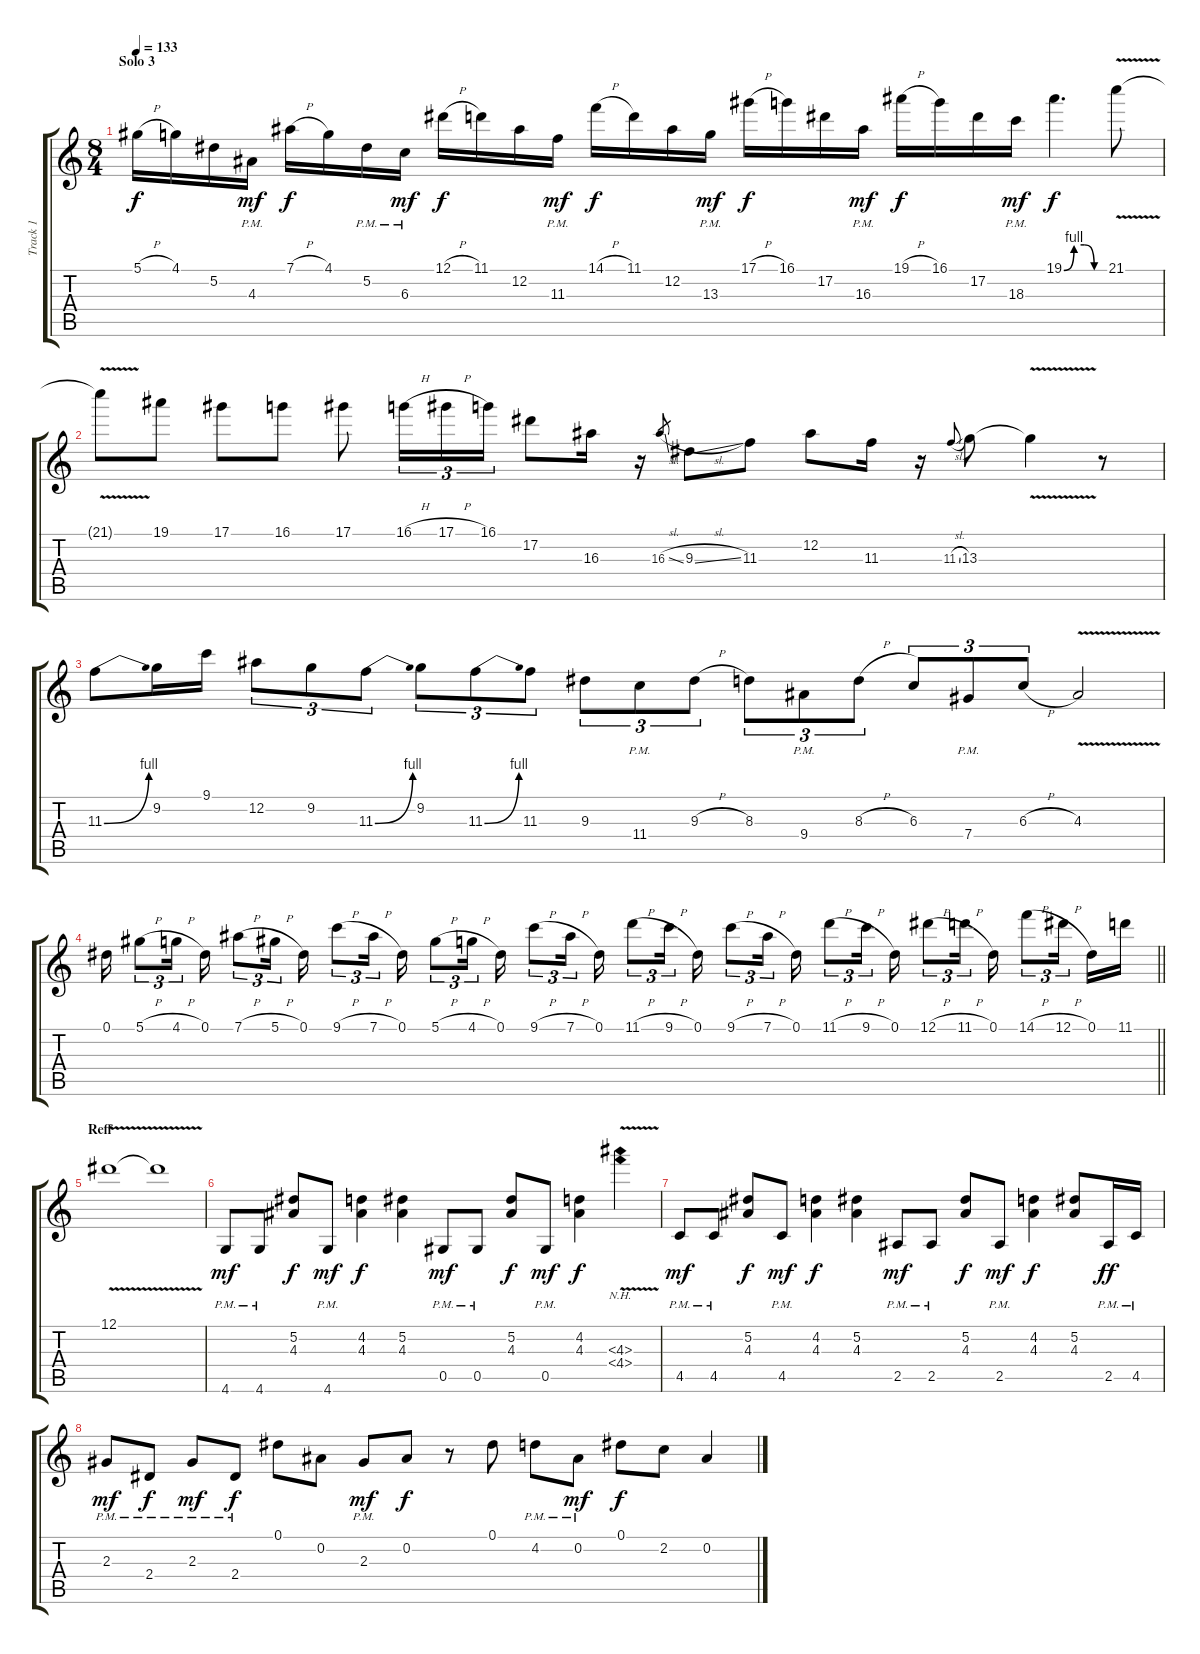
\track ("Track 1" "Track 1") {instrument overdrivenguitar}
\staff {score tabs}
\tuning (Eb4 Bb3 Gb3 Db3 Ab2 Eb2) {hide}
\ts (8 4)
\section ("" "Solo 3")
\tempo 133
\clef g2
\ks c
5.1{h}.16{dy f} 4.1.16 5.2.16 4.3{pm}.16{dy mf} 7.1{h}.16{dy f} 4.1.16 5.2{pm}.16 6.3{pm}.16{dy mf} 12.1{h}.16{dy f} 11.1.16 12.2.16 11.3{pm}.16{dy mf} 14.1{h}.16{dy f} 11.1.16 12.2.16 13.3{pm}.16{dy mf} 17.1{h}.16{dy f} 16.1.16 17.2.16 16.3{pm}.16{dy mf} 19.1{h}.16{dy f} 16.1.16 17.2.16 18.3{pm}.16{dy mf} 19.1{be (custom 0 0 15 4 30 4 45 0 60 0)}.4{d dy f} 21.1{v}.8 |
21.1{t}.8 19.1.8 17.1.8 16.1.8 17.1.8 16.1{h}.16{tu (3 2)} 17.1{h}.16{tu (3 2)} 16.1.16{tu (3 2)} 17.2.8 16.3.16 r.16 16.3{sl}.8{gr} 9.3{sl}.8 11.3.8 12.2.8 11.3.16 r.16 11.3{sl}.8{gr onbeat} 13.3.8 13.3{v t}.4 r.8 |
11.3{be (bend 0 0 60 4)}.8 9.2.16 9.1.16 12.2.8{tu (3 2)} 9.2.8{tu (3 2)} 11.3{be (bend 0 0 60 4)}.8{tu (3 2)} 9.2.8{tu (3 2)} 11.3{be (bend 0 0 60 4)}.8{tu (3 2)} 11.3.8{tu (3 2)} 9.3.8{tu (3 2)} 11.4{pm}.8{tu (3 2)} 9.3{h}.8{tu (3 2)} 8.3.8{tu (3 2)} 9.4{pm}.8{tu (3 2)} 8.3{h}.8{tu (3 2)} 6.3.8{tu (3 2)} 7.4{pm}.8{tu (3 2)} 6.3{h}.8{tu (3 2)} 4.3{v}.2 |
\barLineRight lightlight
0.1.16 5.1{h}.8{tu (3 2)} 4.1{h}.16{tu (3 2)} 0.1.16 7.1{h}.8{tu (3 2)} 5.1{h}.16{tu (3 2) beam splitsecondary} 0.1.16 9.1{h}.8{tu (3 2)} 7.1{h}.16{tu (3 2) beam splitsecondary} 0.1.16 5.1{h}.8{tu (3 2)} 4.1{h}.16{tu (3 2)} 0.1.16 9.1{h}.8{tu (3 2)} 7.1{h}.16{tu (3 2)} 0.1.16 11.1{h}.8{tu (3 2)} 9.1{h}.16{tu (3 2) beam splitsecondary} 0.1.16 9.1{h}.8{tu (3 2)} 7.1{h}.16{tu (3 2) beam splitsecondary} 0.1.16 11.1{h}.8{tu (3 2)} 9.1{h}.16{tu (3 2)} 0.1.16 12.1{h}.8{tu (3 2)} 11.1{h}.16{tu (3 2)} 0.1.16 14.1{h}.8{tu (3 2)} 12.1{h}.16{tu (3 2) beam splitsecondary} 0.1.16 11.1.16 |
\section ("" "Reff")
12.1{v}.1 12.1{t}.1 |
4.6{pm}.8{dy mf} 4.6{pm}.8 (5.2 4.3).8{dy f} 4.6{pm}.8{dy mf} (4.2 4.3).4{dy f} (5.2 4.3).4 0.5{pm}.8{dy mf} 0.5{pm}.8 (5.2 4.3).8{dy f} 0.5{pm}.8{dy mf} (4.2 4.3).4{dy f} (4.3{nh v} 4.4{nh v}).4 |
4.5{pm}.8{dy mf} 4.5{pm}.8 (5.2 4.3).8{dy f} 4.5{pm}.8{dy mf} (4.2 4.3).4{dy f} (5.2 4.3).4 2.5{pm}.8{dy mf} 2.5{pm}.8 (5.2 4.3).8{dy f} 2.5{pm}.8{dy mf} (4.2 4.3).4{dy f} (5.2 4.3).8 2.5{pm}.16{dy ff} 4.5{pm}.16 |
2.3{pm}.8{dy mf} 2.4{pm}.8{dy f} 2.3{pm}.8{dy mf} 2.4{pm}.8{dy f} 0.1.8 0.2.8 2.3{pm}.8{dy mf} 0.2.8{dy f} r.8 0.1.8 4.2{pm}.8 0.2{pm}.8{dy mf} 0.1.8{dy f} 2.2.8 0.2.4
